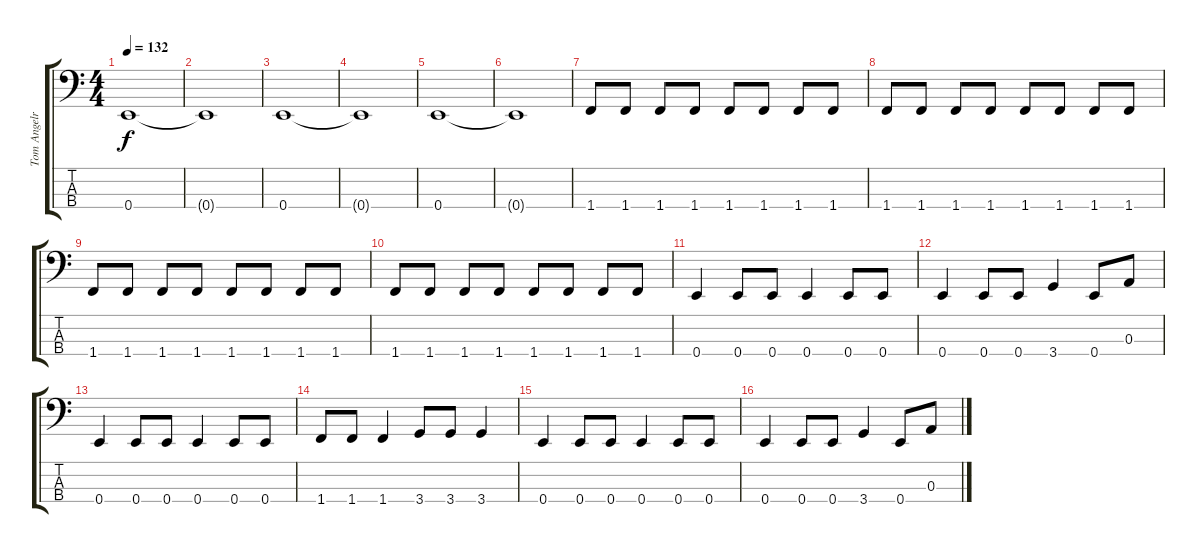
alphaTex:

\track ("Tom Angelripper" "Tom Angelr") {instrument electricbasspick}
\staff {score tabs}
\tuning (G2 D2 A1 E1) {hide}
\ts (4 4)
\tempo 132
\clef f4
\ks c
0.4.1{dy f instrument electricbasspick} |
0.4{t}.1 |
0.4.1 |
0.4{t}.1 |
0.4.1 |
0.4{t}.1 |
1.4.8 1.4.8 1.4.8 1.4.8 1.4.8 1.4.8 1.4.8 1.4.8 |
1.4.8 1.4.8 1.4.8 1.4.8 1.4.8 1.4.8 1.4.8 1.4.8 |
1.4.8 1.4.8 1.4.8 1.4.8 1.4.8 1.4.8 1.4.8 1.4.8 |
1.4.8 1.4.8 1.4.8 1.4.8 1.4.8 1.4.8 1.4.8 1.4.8 |
0.4.4 0.4.8 0.4.8 0.4.4 0.4.8 0.4.8 |
0.4.4 0.4.8 0.4.8 3.4.4 0.4.8 0.3.8 |
0.4.4 0.4.8 0.4.8 0.4.4 0.4.8 0.4.8 |
1.4.8 1.4.8 1.4.4 3.4.8 3.4.8 3.4.4 |
0.4.4 0.4.8 0.4.8 0.4.4 0.4.8 0.4.8 |
0.4.4 0.4.8 0.4.8 3.4.4 0.4.8 0.3.8
